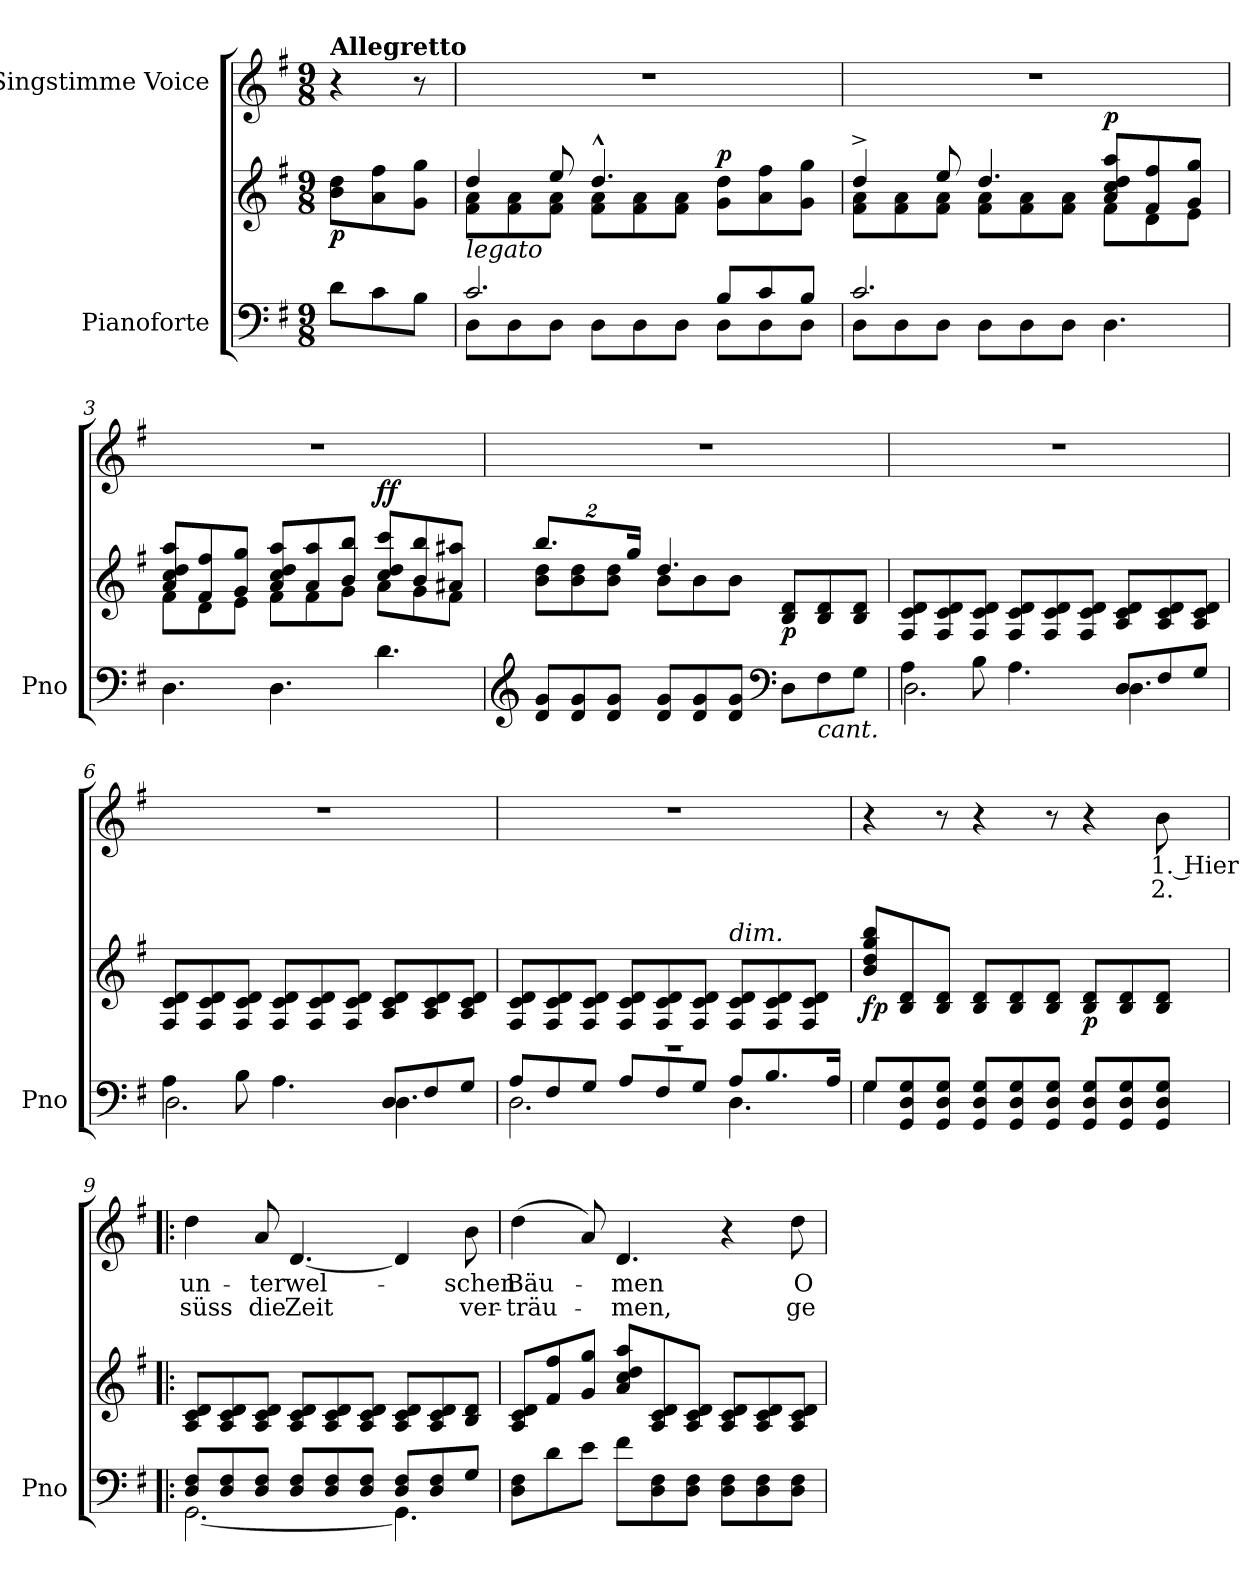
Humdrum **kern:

**kern	**kern	**dynam	**kern	**text	**text
*part2	*part2	*part2	*part1	*part1	*part1
*staff3	*staff2	*staff2/3	*staff1	*staff1	*staff1
*I"Pianoforte	*	*	*I"Singstimme Voice	*	*
*I'Pno	*	*	*	*	*
*clefF4	*clefG2	*	*clefG2	*	*
*k[f#]	*k[f#]	*	*k[f#]	*	*
*M9/8	*M9/8	*	*M9/8	*	*
=	=	=	=	=	=
!	!	!	!LO:TX:a:B:t=Allegretto	!	!
!	!	!LO:DY:b	!	!	!
8d\L	8b\ 8dd\L	p	4r	.	.
8c\	8a\ 8ff#\	.	.	.	.
8B\J	8g\ 8gg\J	.	8r	.	.
=1	=1	=1	=1	=1	=1
*^	*^	*	*	*	*
!	!	!LO:TX:b:i:t=legato	!	!	!	!	!
2.c/	8D\L	4dd/	8f#\ 8a\L	.	8%9r	.	.
.	8D\	.	8f#\ 8a\	.	.	.	.
.	8D\J	8ee/	8f#\ 8a\J	.	.	.	.
.	8D\L	4.dd^^/	8f#\ 8a\L	.	.	.	.
.	8D\	.	8f#\ 8a\	.	.	.	.
.	8D\J	.	8f#\ 8a\J	.	.	.	.
!	!	!	!	!LO:DY:a	!	!	!
8B/L	8D\L	8g\ 8dd\L	4.ryy	p	.	.	.
8c/	8D\	8a\ 8ff#\	.	.	.	.	.
8B/J	8D\J	8g\ 8gg\J	.	.	.	.	.
=2	=2	=2	=2	=2	=2	=2	=2
2.c/	8D\L	4dd^/	8f#\ 8a\L	.	8%9r	.	.
.	8D\	.	8f#\ 8a\	.	.	.	.
.	8D\J	8ee/	8f#\ 8a\J	.	.	.	.
.	8D\L	4.dd/	8f#\ 8a\L	.	.	.	.
.	8D\	.	8f#\ 8a\	.	.	.	.
.	8D\J	.	8f#\ 8a\J	.	.	.	.
!	!	!	!	!LO:DY:a	!	!	!
4.D\	4.ryy	8a/ 8cc/ 8dd/ 8aa/L	8f#\L	p	.	.	.
.	.	8f#/ 8ff#/	8d\	.	.	.	.
.	.	8g/ 8gg/J	8e\J	.	.	.	.
*v	*v	*	*	*	*	*	*
!!LO:LB:g=z
=3	=3	=3	=3	=3	=3	=3
4.D\	8a/ 8cc/ 8dd/ 8aa/L	8f#\L	.	8%9r	.	.
.	8f#/ 8ff#/	8d\	.	.	.	.
.	8g/ 8gg/J	8e\J	.	.	.	.
4.D\	8a/ 8cc/ 8dd/ 8aa/L	8f#\L	.	.	.	.
.	8a/ 8aa/	8f#\	.	.	.	.
.	8b/ 8bb/J	8g\J	.	.	.	.
!	!	!	!LO:DY:a	!	!	!
4.d\	8cc/ 8dd/ 8ccc/L	8a\L	ff	.	.	.
.	8b/ 8bb/	8g\	.	.	.	.
.	8a#X/ 8aa#X/J	8f#\J	.	.	.	.
=4	=4	=4	=4	=4	=4	=4
*clefG2	*	*	*	*	*	*
*	*Xbrackettup	*	*	*	*	*
8d/ 8g/L	16%3.bb/L	8b\ 8dd\L	.	8%9r	.	.
8d/ 8g/	.	8b\ 8dd\	.	.	.	.
8d/ 8g/J	.	8b\ 8dd\J	.	.	.	.
.	32%3gg/Jk	.	.	.	.	.
8d/ 8g/L	4.dd/	8b\L	.	.	.	.
8d/ 8g/	.	8b\	.	.	.	.
8d/ 8g/J	.	8b\J	.	.	.	.
*clefF4	*	*	*	*	*	*
!	!	!	!LO:DY:b	!	!	!
8D\L	8B/ 8d/L	4.ryy	p	.	.	.
!LO:TX:b:i:t=cant.	!	!	!	!	!	!
8F#\	8B/ 8d/	.	.	.	.	.
8G\J	8B/ 8d/J	.	.	.	.	.
*	*v	*v	*	*	*	*
=5	=5	=5	=5	=5	=5
*^	*	*	*	*	*
4A\	2.D\	8F#/ 8c/ 8d/L	.	8%9r	.	.
.	.	8F#/ 8c/ 8d/	.	.	.	.
8B\	.	8F#/ 8c/ 8d/J	.	.	.	.
4.A\	.	8F#/ 8c/ 8d/L	.	.	.	.
.	.	8F#/ 8c/ 8d/	.	.	.	.
.	.	8F#/ 8c/ 8d/J	.	.	.	.
8D/L	4.D\	8A/ 8c/ 8d/L	.	.	.	.
8F#/	.	8A/ 8c/ 8d/	.	.	.	.
8G/J	.	8A/ 8c/ 8d/J	.	.	.	.
!!LO:LB:g=z
=6	=6	=6	=6	=6	=6	=6
4A\	2.D\	8F#/ 8c/ 8d/L	.	8%9r	.	.
.	.	8F#/ 8c/ 8d/	.	.	.	.
8B\	.	8F#/ 8c/ 8d/J	.	.	.	.
4.A\	.	8F#/ 8c/ 8d/L	.	.	.	.
.	.	8F#/ 8c/ 8d/	.	.	.	.
.	.	8F#/ 8c/ 8d/J	.	.	.	.
8D/L	4.D\	8A/ 8c/ 8d/L	.	.	.	.
8F#/	.	8A/ 8c/ 8d/	.	.	.	.
8G/J	.	8A/ 8c/ 8d/J	.	.	.	.
=7	=7	=7	=7	=7	=7	=7
*	*	*^	*	*	*	*
8A/L	2.D\	8F#/ 8c/ 8d/L	8%9r	.	8%9r	.	.
8F#/	.	8F#/ 8c/ 8d/	.	.	.	.	.
8G/J	.	8F#/ 8c/ 8d/J	.	.	.	.	.
8A/L	.	8F#/ 8c/ 8d/L	.	.	.	.	.
8F#/	.	8F#/ 8c/ 8d/	.	.	.	.	.
8G/J	.	8F#/ 8c/ 8d/J	.	.	.	.	.
!	!	!LO:TX:a:i:t=dim.	!	!	!	!	!
8A/L	4.D\	8F#/ 8c/ 8d/L	.	.	.	.	.
8.B/	.	8F#/ 8c/ 8d/	.	.	.	.	.
.	.	8F#/ 8c/ 8d/J	.	.	.	.	.
16A/Jk	.	.	.	.	.	.	.
*	*	*v	*v	*	*	*	*
=8	=8	=8	=8	=8	=8	=8
!	!	!	!LO:DY:b	!	!	!
8G/L	4G\	8b/ 8dd/ 8gg/ 8bb/L	fp	4r	.	.
8GG/ 8D/ 8G/	.	8B/ 8d/	.	.	.	.
8GG/ 8D/ 8G/J	2..ryy	8B/ 8d/J	.	8r	.	.
8GG/ 8D/ 8G/L	.	8B/ 8d/L	.	4r	.	.
8GG/ 8D/ 8G/	.	8B/ 8d/	.	.	.	.
8GG/ 8D/ 8G/J	.	8B/ 8d/J	.	8r	.	.
!	!	!	!LO:DY:b	!	!	!
8GG/ 8D/ 8G/L	.	8B/ 8d/L	p	4r	.	.
8GG/ 8D/ 8G/	.	8B/ 8d/	.	.	.	.
!	!	!	!	!	!LO:LY:b	!LO:LY:b
8GG/ 8D/ 8G/J	.	8B/ 8d/J	.	8b\	1. Hier	2.
!!LO:PB:g=z
=9!|:	=9!|:	=9!|:	=9!|:	=9!|:	=9!|:	=9!|:
!	!	!	!	!	!LO:LY:b	!LO:LY:b
8D/ 8F#/L	[2.GG\	8A/ 8c/ 8d/L	.	4dd\	un-	süss
8D/ 8F#/	.	8A/ 8c/ 8d/	.	.	.	.
!	!	!	!	!	!LO:LY:b	!LO:LY:b
8D/ 8F#/J	.	8A/ 8c/ 8d/J	.	8a/	-ter	die
!	!	!	!	!	!LO:LY:b	!LO:LY:b
8D/ 8F#/L	.	8A/ 8c/ 8d/L	.	[4.d/	wel-	Zeit
8D/ 8F#/	.	8A/ 8c/ 8d/	.	.	.	.
8D/ 8F#/J	.	8A/ 8c/ 8d/J	.	.	.	.
8D/ 8F#/L	4.GG\]	8A/ 8c/ 8d/L	.	4d/]	.	.
8D/ 8F#/	.	8A/ 8c/ 8d/	.	.	.	.
!	!	!	!	!	!LO:LY:b	!LO:LY:b
8G/J	.	8B/ 8d/J	.	8b\	-schen	ver-
*v	*v	*	*	*	*	*
=10	=10	=10	=10	=10	=10
!	!	!	!	!LO:LY:b	!LO:LY:b
8D\ 8F#\L	8A/ 8c/ 8d/L	.	(>4dd\	Bäu-	-träu-
8d\	8f#/ 8ff#/	.	.	.	.
8e\J	8g/ 8gg/J	.	8a/)	.	.
!	!	!	!	!LO:LY:b	!LO:LY:b
8f#\L	8a/ 8cc/ 8dd/ 8aa/L	.	4.d/	-men	-men,
8D\ 8F#\	8A/ 8c/ 8d/	.	.	.	.
8D\ 8F#\J	8A/ 8c/ 8d/J	.	.	.	.
8D\ 8F#\L	8A/ 8c/ 8d/L	.	4r	.	.
8D\ 8F#\	8A/ 8c/ 8d/	.	.	.	.
!	!	!	!	!LO:LY:b	!LO:LY:b
8D\ 8F#\J	8A/ 8c/ 8d/J	.	8dd\	O-	ge-
=	=	=	=	=	=
*-	*-	*-	*-	*-	*-
